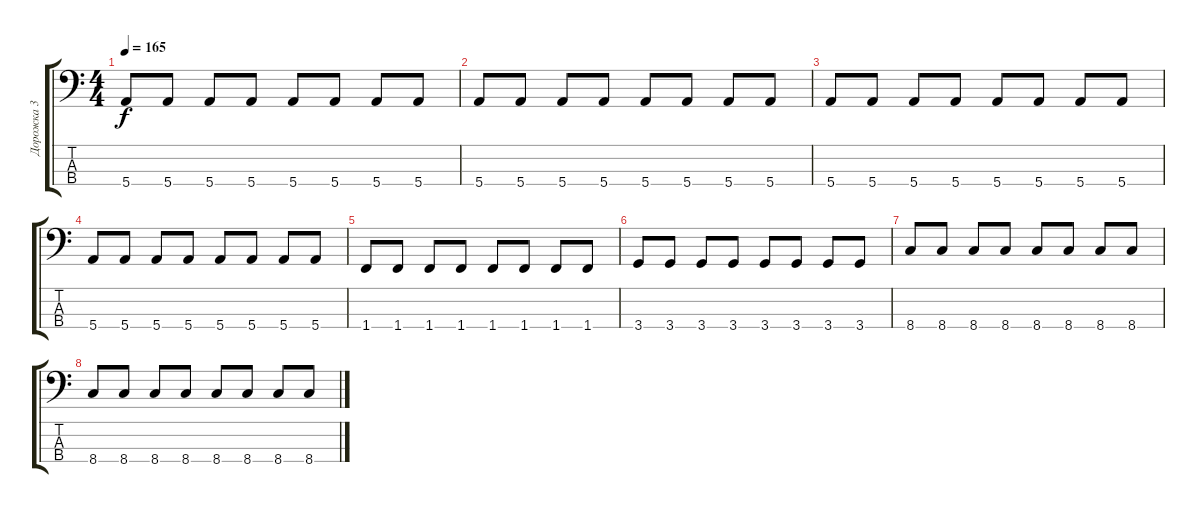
\track ("Дорожка 3" "Дорожка 3") {instrument electricbasspick}
\staff {score tabs}
\tuning (G2 D2 A1 E1) {hide}
\ts (4 4)
\tempo 165
\clef f4
\ks c
5.4.8{dy f} 5.4.8 5.4.8 5.4.8 5.4.8 5.4.8 5.4.8 5.4.8 |
5.4.8 5.4.8 5.4.8 5.4.8 5.4.8 5.4.8 5.4.8 5.4.8 |
5.4.8 5.4.8 5.4.8 5.4.8 5.4.8 5.4.8 5.4.8 5.4.8 |
5.4.8 5.4.8 5.4.8 5.4.8 5.4.8 5.4.8 5.4.8 5.4.8 |
1.4.8 1.4.8 1.4.8 1.4.8 1.4.8 1.4.8 1.4.8 1.4.8 |
3.4.8 3.4.8 3.4.8 3.4.8 3.4.8 3.4.8 3.4.8 3.4.8 |
8.4.8 8.4.8 8.4.8 8.4.8 8.4.8 8.4.8 8.4.8 8.4.8 |
8.4.8 8.4.8 8.4.8 8.4.8 8.4.8 8.4.8 8.4.8 8.4.8
